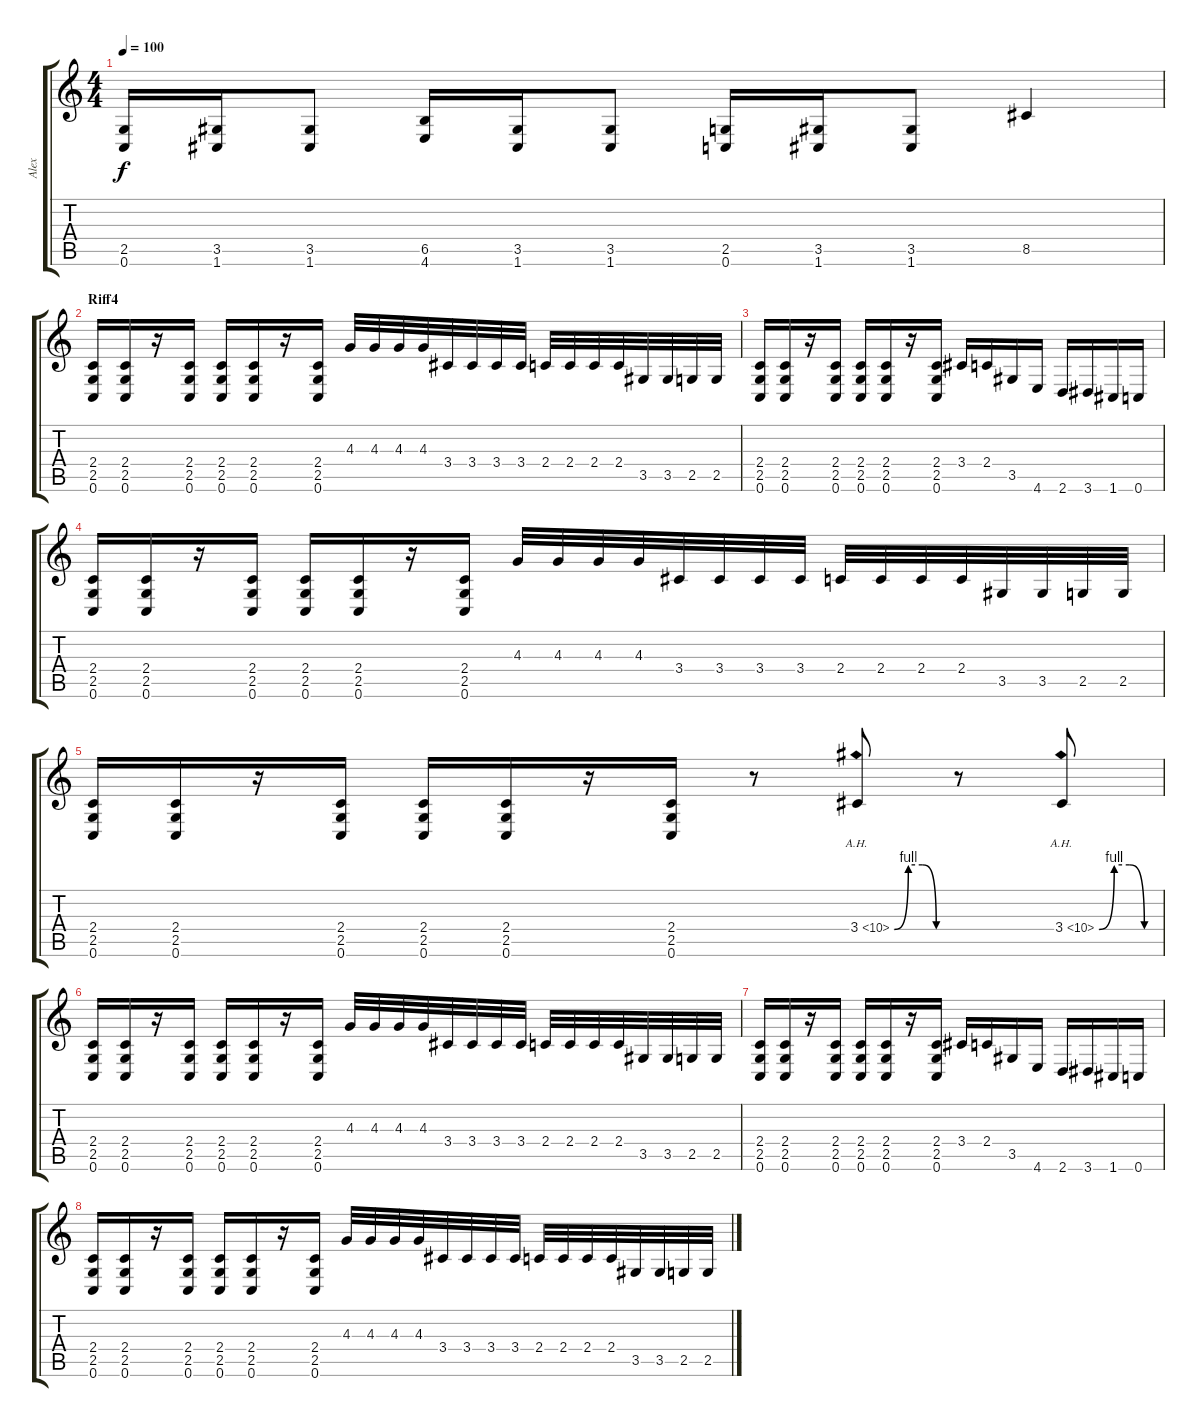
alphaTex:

\track ("Alex" "Alex") {instrument overdrivenguitar}
\staff {score tabs}
\tuning (C4 G3 Eb3 Bb2 F2 C2) {hide}
\ts (4 4)
\tempo 100
\clef g2
\ks c
(2.5 0.6).16{dy f} (3.5 1.6).16 (3.5 1.6).8 (6.5 4.6).16 (3.5 1.6).16 (3.5 1.6).8 (2.5 0.6).16 (3.5 1.6).16 (3.5 1.6).8 8.5.4 |
\section ("" "Riff4")
(2.4 2.5 0.6).16 (2.4 2.5 0.6).16 r.16 (2.4 2.5 0.6).16 (2.4 2.5 0.6).16 (2.4 2.5 0.6).16 r.16 (2.4 2.5 0.6).16 4.3.32 4.3.32 4.3.32 4.3.32 3.4.32 3.4.32 3.4.32 3.4.32 2.4.32 2.4.32 2.4.32 2.4.32 3.5.32 3.5.32 2.5.32 2.5.32 |
(2.4 2.5 0.6).16 (2.4 2.5 0.6).16 r.16 (2.4 2.5 0.6).16 (2.4 2.5 0.6).16 (2.4 2.5 0.6).16 r.16 (2.4 2.5 0.6).16 3.4.16 2.4.16 3.5.16 4.6.16 2.6.16 3.6.16 1.6.16 0.6.16 |
(2.4 2.5 0.6).16 (2.4 2.5 0.6).16 r.16 (2.4 2.5 0.6).16 (2.4 2.5 0.6).16 (2.4 2.5 0.6).16 r.16 (2.4 2.5 0.6).16 4.3.32 4.3.32 4.3.32 4.3.32 3.4.32 3.4.32 3.4.32 3.4.32 2.4.32 2.4.32 2.4.32 2.4.32 3.5.32 3.5.32 2.5.32 2.5.32 |
(2.4 2.5 0.6).16 (2.4 2.5 0.6).16 r.16 (2.4 2.5 0.6).16 (2.4 2.5 0.6).16 (2.4 2.5 0.6).16 r.16 (2.4 2.5 0.6).16 r.8 3.4{be (custom 0 0 15 4 30 4 45 0 60 0) ah 7}.8 r.8 3.4{be (custom 0 0 15 4 30 4 45 0 60 0) ah 7}.8 |
(2.4 2.5 0.6).16 (2.4 2.5 0.6).16 r.16 (2.4 2.5 0.6).16 (2.4 2.5 0.6).16 (2.4 2.5 0.6).16 r.16 (2.4 2.5 0.6).16 4.3.32 4.3.32 4.3.32 4.3.32 3.4.32 3.4.32 3.4.32 3.4.32 2.4.32 2.4.32 2.4.32 2.4.32 3.5.32 3.5.32 2.5.32 2.5.32 |
(2.4 2.5 0.6).16 (2.4 2.5 0.6).16 r.16 (2.4 2.5 0.6).16 (2.4 2.5 0.6).16 (2.4 2.5 0.6).16 r.16 (2.4 2.5 0.6).16 3.4.16 2.4.16 3.5.16 4.6.16 2.6.16 3.6.16 1.6.16 0.6.16 |
(2.4 2.5 0.6).16 (2.4 2.5 0.6).16 r.16 (2.4 2.5 0.6).16 (2.4 2.5 0.6).16 (2.4 2.5 0.6).16 r.16 (2.4 2.5 0.6).16 4.3.32 4.3.32 4.3.32 4.3.32 3.4.32 3.4.32 3.4.32 3.4.32 2.4.32 2.4.32 2.4.32 2.4.32 3.5.32 3.5.32 2.5.32 2.5.32
